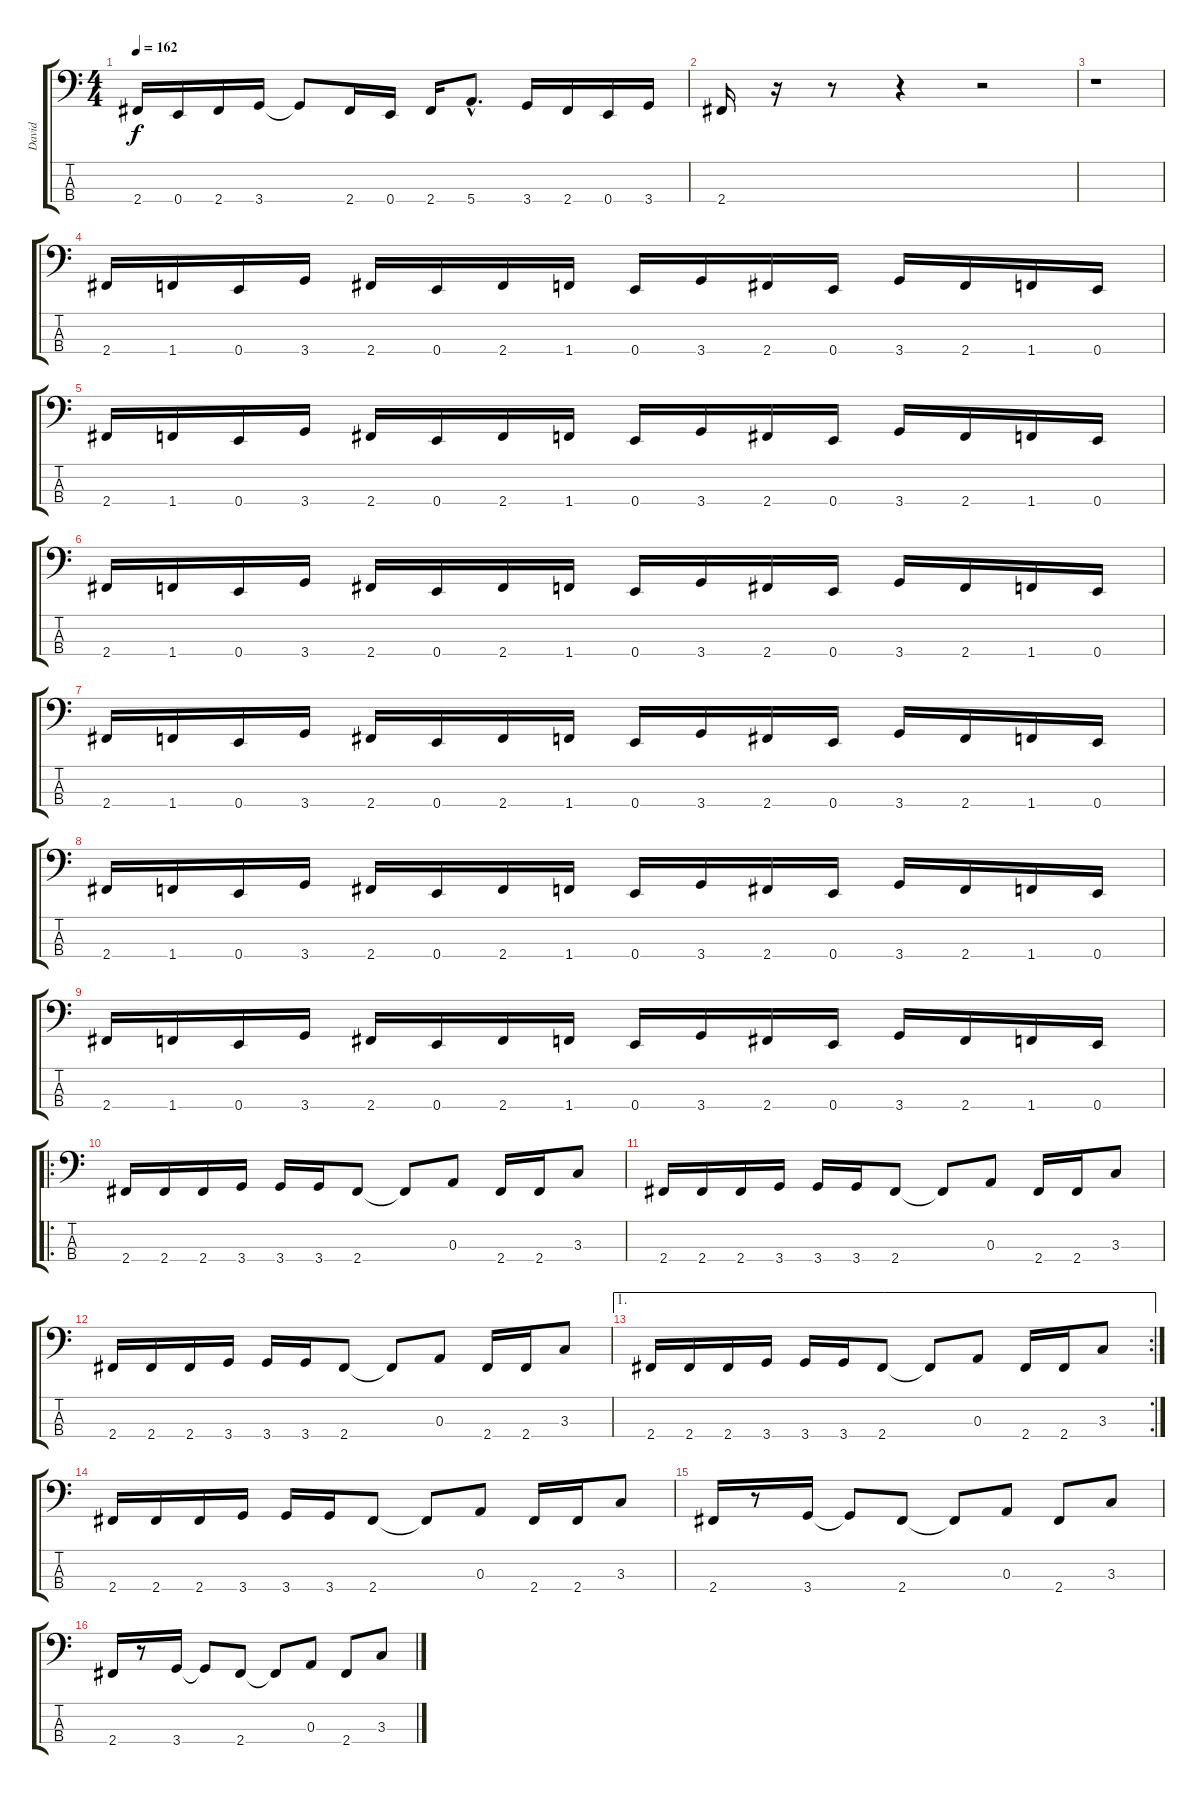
\track ("David" "David") {instrument electricbassfinger}
\staff {score tabs}
\tuning (G2 D2 A1 E1) {hide}
\ts (4 4)
\tempo 162
\clef f4
\ks c
2.4.16{dy f} 0.4.16 2.4.16 3.4.16 3.4{t}.8 2.4.16 0.4.16 2.4.16 5.4{hac}.8{d} 3.4.16 2.4.16 0.4.16 3.4.16 |
2.4.16 r.16 r.8 r.4 r.2 |
r.1 |
2.4.16 1.4.16 0.4.16 3.4.16 2.4.16 0.4.16 2.4.16 1.4.16 0.4.16 3.4.16 2.4.16 0.4.16 3.4.16 2.4.16 1.4.16 0.4.16 |
2.4.16 1.4.16 0.4.16 3.4.16 2.4.16 0.4.16 2.4.16 1.4.16 0.4.16 3.4.16 2.4.16 0.4.16 3.4.16 2.4.16 1.4.16 0.4.16 |
2.4.16 1.4.16 0.4.16 3.4.16 2.4.16 0.4.16 2.4.16 1.4.16 0.4.16 3.4.16 2.4.16 0.4.16 3.4.16 2.4.16 1.4.16 0.4.16 |
2.4.16 1.4.16 0.4.16 3.4.16 2.4.16 0.4.16 2.4.16 1.4.16 0.4.16 3.4.16 2.4.16 0.4.16 3.4.16 2.4.16 1.4.16 0.4.16 |
2.4.16 1.4.16 0.4.16 3.4.16 2.4.16 0.4.16 2.4.16 1.4.16 0.4.16 3.4.16 2.4.16 0.4.16 3.4.16 2.4.16 1.4.16 0.4.16 |
2.4.16 1.4.16 0.4.16 3.4.16 2.4.16 0.4.16 2.4.16 1.4.16 0.4.16 3.4.16 2.4.16 0.4.16 3.4.16 2.4.16 1.4.16 0.4.16 |
\ro
2.4.16 2.4.16 2.4.16 3.4.16 3.4.16 3.4.16 2.4.8 2.4{t}.8 0.3.8 2.4.16 2.4.16 3.3.8 |
2.4.16 2.4.16 2.4.16 3.4.16 3.4.16 3.4.16 2.4.8 2.4{t}.8 0.3.8 2.4.16 2.4.16 3.3.8 |
2.4.16 2.4.16 2.4.16 3.4.16 3.4.16 3.4.16 2.4.8 2.4{t}.8 0.3.8 2.4.16 2.4.16 3.3.8 |
\ae 1
\rc 2
2.4.16 2.4.16 2.4.16 3.4.16 3.4.16 3.4.16 2.4.8 2.4{t}.8 0.3.8 2.4.16 2.4.16 3.3.8 |
2.4.16 2.4.16 2.4.16 3.4.16 3.4.16 3.4.16 2.4.8 2.4{t}.8 0.3.8 2.4.16 2.4.16 3.3.8 |
2.4.16 r.8 3.4.16 3.4{t}.8 2.4.8 2.4{t}.8 0.3.8 2.4.8 3.3.8 |
2.4.16 r.8 3.4.16 3.4{t}.8 2.4.8 2.4{t}.8 0.3.8 2.4.8 3.3.8
